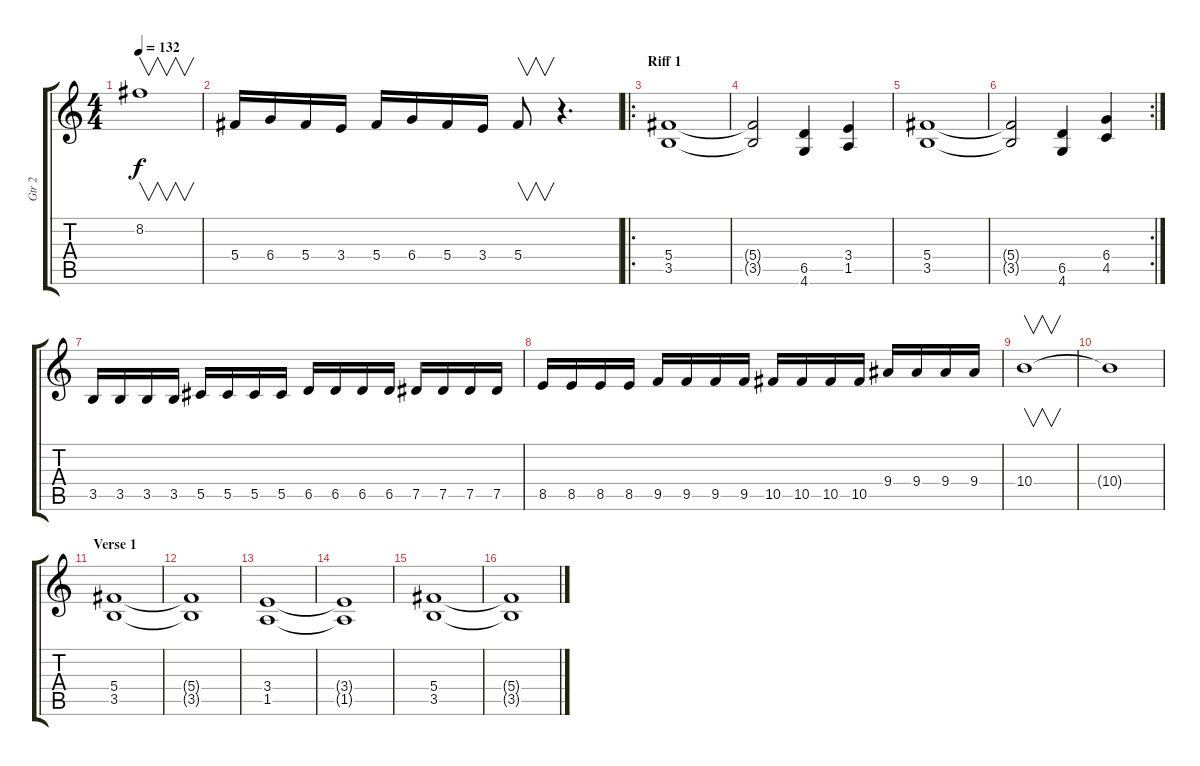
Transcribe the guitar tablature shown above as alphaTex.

\track ("Gtr 2" "Gtr 2") {instrument distortionguitar}
\staff {score tabs}
\tuning (Eb4 Bb3 Gb3 Db3 Ab2 Eb2) {hide}
\ts (4 4)
\tempo 132
\clef g2
\ks c
8.2.1{v dy f} |
5.4.16 6.4.16 5.4.16 3.4.16 5.4.16 6.4.16 5.4.16 3.4.16 5.4.8{v} r.4{d} |
\ro
\section ("" "Riff 1")
(5.4 3.5).1 |
(5.4{t} 3.5{t}).2 (6.5 4.6).4 (3.4 1.5).4 |
(5.4 3.5).1 |
\rc 2
(5.4{t} 3.5{t}).2 (6.5 4.6).4 (6.4 4.5).4 |
3.5.16 3.5.16 3.5.16 3.5.16 5.5.16 5.5.16 5.5.16 5.5.16 6.5.16 6.5.16 6.5.16 6.5.16 7.5.16 7.5.16 7.5.16 7.5.16 |
8.5.16 8.5.16 8.5.16 8.5.16 9.5.16 9.5.16 9.5.16 9.5.16 10.5.16 10.5.16 10.5.16 10.5.16 9.4.16 9.4.16 9.4.16 9.4.16 |
10.4.1{v} |
10.4{t}.1 |
\section ("" "Verse 1")
(5.4 3.5).1 |
(5.4{t} 3.5{t}).1 |
(3.4 1.5).1 |
(3.4{t} 1.5{t}).1 |
(5.4 3.5).1 |
(5.4{t} 3.5{t}).1
